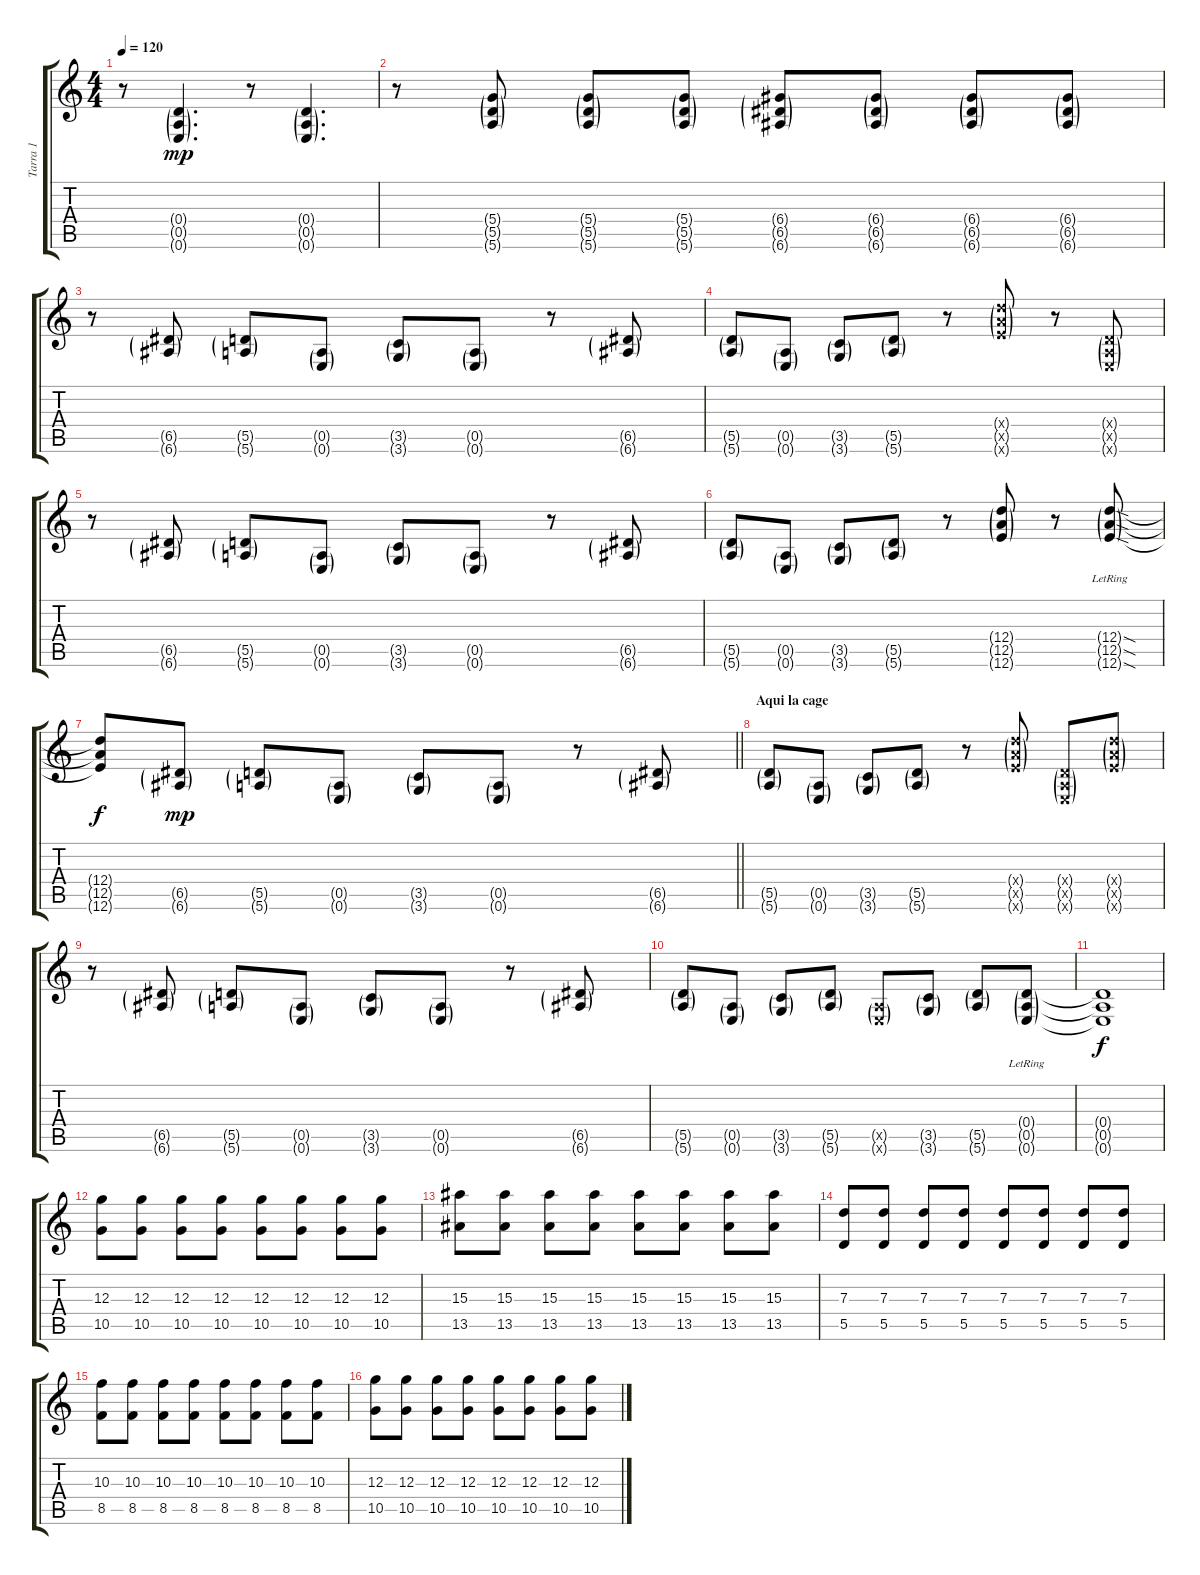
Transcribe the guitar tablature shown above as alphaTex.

\track ("Tarra 1" "Tarra 1") {instrument distortionguitar}
\staff {score tabs}
\tuning (E4 B3 G3 D3 A2 E2) {hide}
\ts (4 4)
\tempo 120
\clef g2
\ks c
r.8{dy mp} (0.4{g} 0.5{g} 0.6{g}).4{d} r.8 (0.4{g} 0.5{g} 0.6{g}).4{d} |
r.8 (5.4{g} 5.5{g} 5.6{g}).8 (5.4{g} 5.5{g} 5.6{g}).8 (5.4{g} 5.5{g} 5.6{g}).8 (6.4{g} 6.5{g} 6.6{g}).8 (6.4{g} 6.5{g} 6.6{g}).8 (6.4{g} 6.5{g} 6.6{g}).8 (6.4{g} 6.5{g} 6.6{g}).8 |
r.8 (6.5{g} 6.6{g}).8 (5.5{g} 5.6{g}).8 (0.5{g} 0.6{g}).8 (3.5{g} 3.6{g}).8 (0.5{g} 0.6{g}).8 r.8 (6.5{g} 6.6{g}).8 |
(5.5{g} 5.6{g}).8 (0.5{g} 0.6{g}).8 (3.5{g} 3.6{g}).8 (5.5{g} 5.6{g}).8 r.8 (12.4{g x} 12.5{g x} 12.6{g x}).8 r.8 (0.4{g x} 0.5{g x} 0.6{g x}).8 |
r.8 (6.5{g} 6.6{g}).8 (5.5{g} 5.6{g}).8 (0.5{g} 0.6{g}).8 (3.5{g} 3.6{g}).8 (0.5{g} 0.6{g}).8 r.8 (6.5{g} 6.6{g}).8 |
(5.5{g} 5.6{g}).8 (0.5{g} 0.6{g}).8 (3.5{g} 3.6{g}).8 (5.5{g} 5.6{g}).8 r.8 (12.4{g} 12.5{g} 12.6{g}).8 r.8 (12.4{sod g} 12.5{sod g} 12.6{sod g lr}).8 |
\barLineRight lightlight
(12.4{t} 12.5{t} 12.6{t}).8{dy f} (6.5{g} 6.6{g}).8{dy mp} (5.5{g} 5.6{g}).8 (0.5{g} 0.6{g}).8 (3.5{g} 3.6{g}).8 (0.5{g} 0.6{g}).8 r.8 (6.5{g} 6.6{g}).8 |
\section ("" "Aqui la cage")
(5.5{g} 5.6{g}).8 (0.5{g} 0.6{g}).8 (3.5{g} 3.6{g}).8 (5.5{g} 5.6{g}).8 r.8 (12.4{g x} 12.5{g x} 12.6{g x}).8 (0.4{g x} 0.5{g x} 0.6{g x}).8 (12.4{g x} 12.5{g x} 12.6{g x}).8 |
r.8 (6.5{g} 6.6{g}).8 (5.5{g} 5.6{g}).8 (0.5{g} 0.6{g}).8 (3.5{g} 3.6{g}).8 (0.5{g} 0.6{g}).8 r.8 (6.5{g} 6.6{g}).8 |
(5.5{g} 5.6{g}).8 (0.5{g} 0.6{g}).8 (3.5{g} 3.6{g}).8 (5.5{g} 5.6{g}).8 (0.5{g x} 0.6{g x}).8 (3.5{g} 3.6{g}).8 (5.5{g} 5.6{g}).8 (0.4{g} 0.5{g lr} 0.6{g}).8 |
(0.4{t} 0.5{t} 0.6{t}).1{dy f} |
(12.3 10.5).8 (12.3 10.5).8 (12.3 10.5).8 (12.3 10.5).8 (12.3 10.5).8 (12.3 10.5).8 (12.3 10.5).8 (12.3 10.5).8 |
(15.3 13.5).8 (15.3 13.5).8 (15.3 13.5).8 (15.3 13.5).8 (15.3 13.5).8 (15.3 13.5).8 (15.3 13.5).8 (15.3 13.5).8 |
(7.3 5.5).8 (7.3 5.5).8 (7.3 5.5).8 (7.3 5.5).8 (7.3 5.5).8 (7.3 5.5).8 (7.3 5.5).8 (7.3 5.5).8 |
(10.3 8.5).8 (10.3 8.5).8 (10.3 8.5).8 (10.3 8.5).8 (10.3 8.5).8 (10.3 8.5).8 (10.3 8.5).8 (10.3 8.5).8 |
(12.3 10.5).8 (12.3 10.5).8 (12.3 10.5).8 (12.3 10.5).8 (12.3 10.5).8 (12.3 10.5).8 (12.3 10.5).8 (12.3 10.5).8
